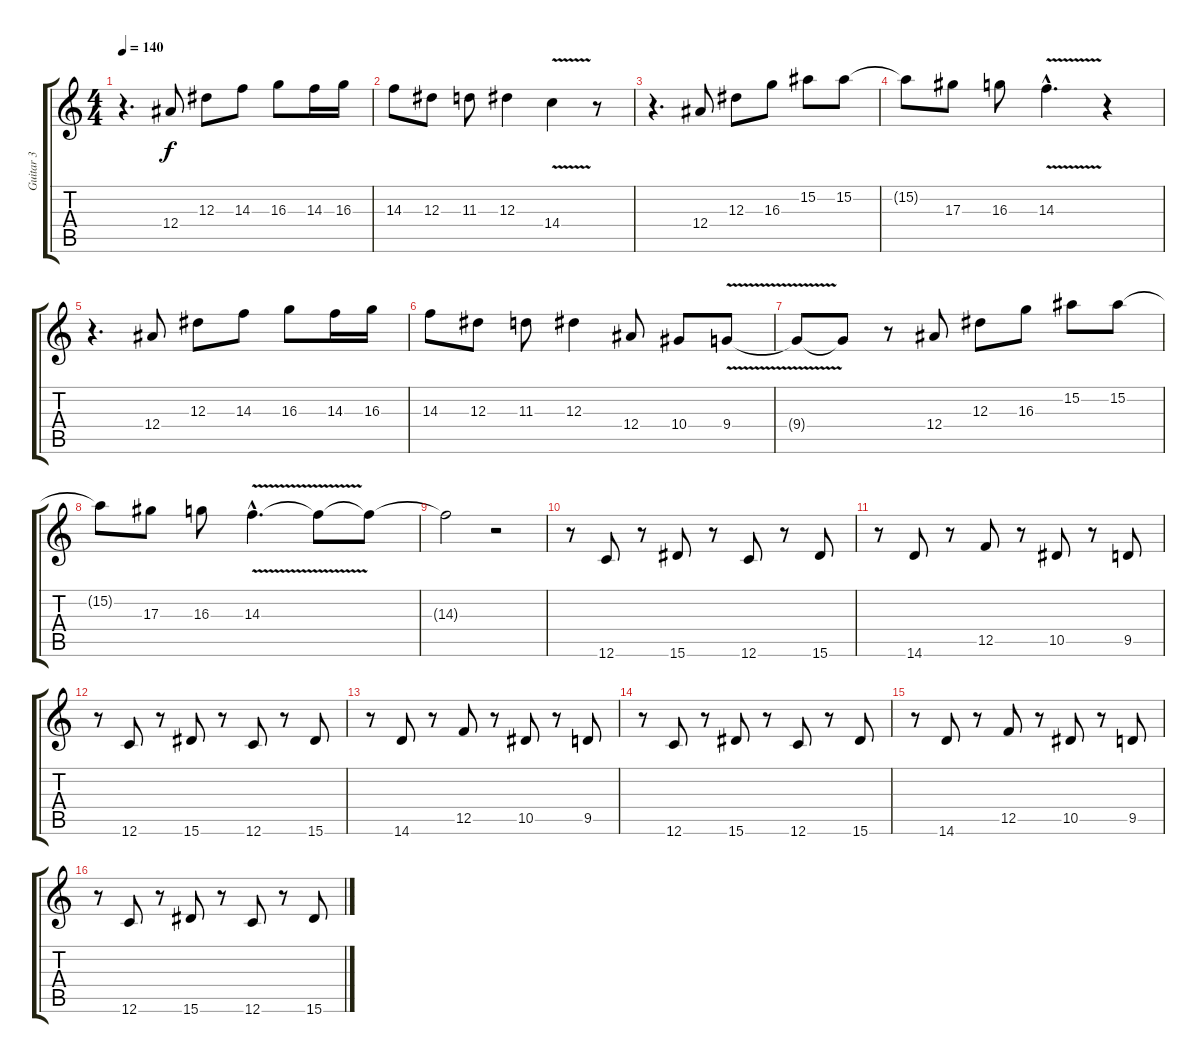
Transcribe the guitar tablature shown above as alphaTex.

\track ("Guitar 3" "Guitar 3") {instrument acousticguitarsteel}
\staff {score tabs}
\tuning (C4 G3 Eb3 Bb2 F2 C2) {hide}
\ts (4 4)
\tempo 140
\clef g2
\ks c
r.4{d dy f volume 11 balance 4 instrument acousticguitarsteel} 12.4.8 12.3.8 14.3.8 16.3.8 14.3.16 16.3.16 |
14.3.8 12.3.8 11.3.8 12.3.4 14.4{v}.4 r.8 |
r.4{d} 12.4.8 12.3.8 16.3.8 15.2.8 15.2.8 |
15.2{t}.8 17.3.8 16.3.8 14.3{v hac}.4{d} r.4 |
r.4{d} 12.4.8 12.3.8 14.3.8 16.3.8 14.3.16 16.3.16 |
14.3.8 12.3.8 11.3.8 12.3.4 12.4.8 10.4.8 9.4{v}.8 |
9.4{t}.8 9.4{t}.8 r.8 12.4.8 12.3.8 16.3.8 15.2.8 15.2.8 |
15.2{t}.8 17.3.8 16.3.8 14.3{v hac}.4{d} 14.3{t}.8 14.3{t}.8 |
14.3{t}.2 r.2 |
r.8{volume 9 balance 4 instrument electricguitarmuted} 12.6.8 r.8 15.6.8 r.8 12.6.8 r.8 15.6.8 |
r.8 14.6.8 r.8 12.5.8 r.8 10.5.8 r.8 9.5.8 |
r.8 12.6.8 r.8 15.6.8 r.8 12.6.8 r.8 15.6.8 |
r.8 14.6.8 r.8 12.5.8 r.8 10.5.8 r.8 9.5.8 |
r.8 12.6.8 r.8 15.6.8 r.8 12.6.8 r.8 15.6.8 |
r.8 14.6.8 r.8 12.5.8 r.8 10.5.8 r.8 9.5.8 |
r.8 12.6.8 r.8 15.6.8 r.8 12.6.8 r.8 15.6.8
